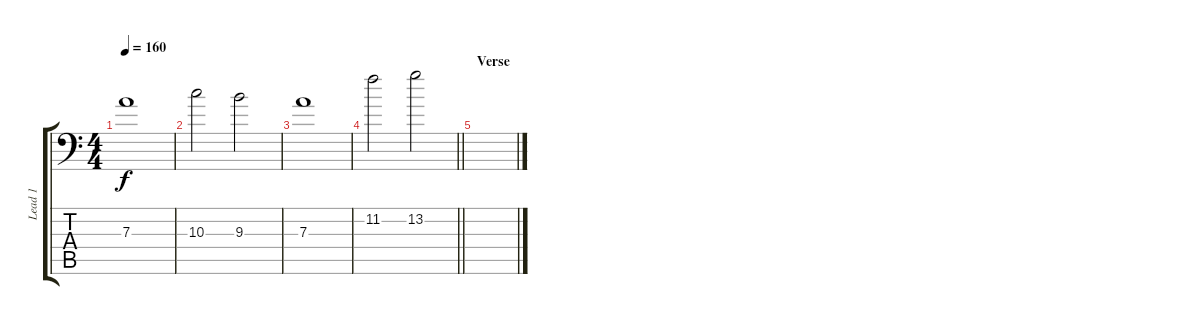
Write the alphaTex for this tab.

\track ("Lead 1" "Lead 1") {instrument distortionguitar}
\staff {score tabs}
\tuning (B3 Gb3 D3 A2 E2 A1) {hide}
\ts (4 4)
\tempo 160
\clef f4
\ks c
7.3.1{dy f} |
10.3.2 9.3.2 |
7.3.1 |
\barLineRight lightlight
11.2.2 13.2.2 |
\section ("" "Verse")
